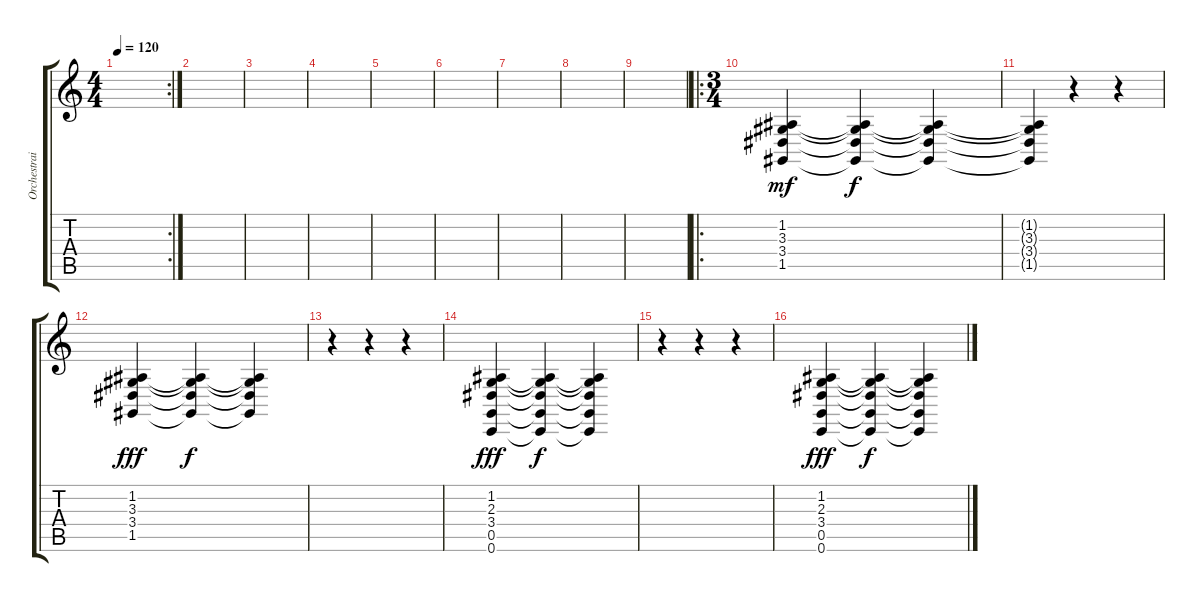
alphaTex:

\track ("Orchestraic sound" "Orchestrai") {instrument fx4atmosphere}
\staff {score tabs}
\tuning (D4 A3 F3 C3 G2 C2) {hide}
\rc 2
\ts (4 4)
\tempo 120
\clef g2
\ks c
|
|
|
|
|
|
|
|
|
\ro
\ts (3 4)
(1.2 3.3 3.4 1.5).4{dy mf} (1.2{t} 3.3{t} 3.4{t} 1.5{t}).4{dy f} (1.2{t} 3.3{t} 3.4{t} 1.5{t}).4 |
(1.2{t} 3.3{t} 3.4{t} 1.5{t}).4 r.4 r.4 |
(1.2 3.3 3.4 1.5).4{dy fff} (1.2{t} 3.3{t} 3.4{t} 1.5{t}).4{dy f} (1.2{t} 3.3{t} 3.4{t} 1.5{t}).4 |
r.4 r.4 r.4 |
(1.2 2.3 3.4 0.5 0.6).4{dy fff} (1.2{t} 2.3{t} 3.4{t} 0.5{t} 0.6{t}).4{dy f} (1.2{t} 2.3{t} 3.4{t} 0.5{t} 0.6{t}).4 |
r.4 r.4 r.4 |
(1.2 2.3 3.4 0.5 0.6).4{dy fff} (1.2{t} 2.3{t} 3.4{t} 0.5{t} 0.6{t}).4{dy f} (1.2{t} 2.3{t} 3.4{t} 0.5{t} 0.6{t}).4
